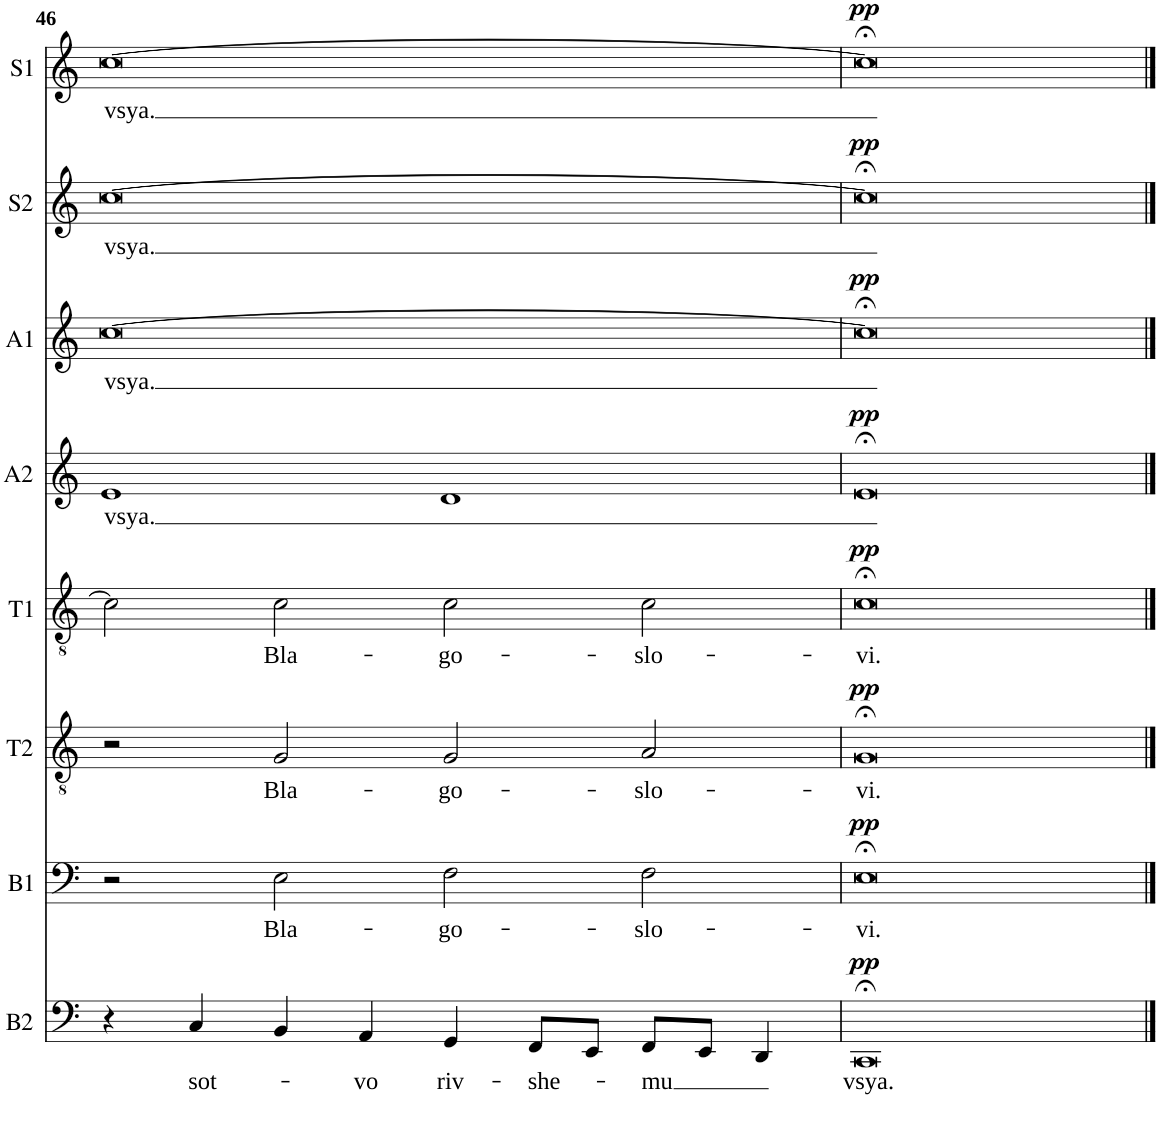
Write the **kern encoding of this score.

**kern	**text	**dynam	**kern	**text	**dynam	**kern	**text	**dynam	**kern	**text	**dynam	**kern	**text	**dynam	**kern	**text	**dynam	**kern	**text	**dynam	**kern	**text	**dynam
*part8	*part8	*part8	*part7	*part7	*part7	*part6	*part6	*part6	*part5	*part5	*part5	*part4	*part4	*part4	*part3	*part3	*part3	*part2	*part2	*part2	*part1	*part1	*part1
*staff8	*staff8	*staff8	*staff7	*staff7	*staff7	*staff6	*staff6	*staff6	*staff5	*staff5	*staff5	*staff4	*staff4	*staff4	*staff3	*staff3	*staff3	*staff2	*staff2	*staff2	*staff1	*staff1	*staff1
*I"Bass 2	*	*	*I"Bass 1	*	*	*I"Ténor 2	*	*	*I"Ténor 1	*	*	*I"Alto 2	*	*	*I"Alto 1	*	*	*I"Soprano 2	*	*	*I"Soprano 1	*	*
*I'B2	*	*	*I'B1	*	*	*I'T2	*	*	*I'T1	*	*	*I'A2	*	*	*I'A1	*	*	*I'S2	*	*	*I'S1	*	*
!!LO:PB:g=z
*clefF4	*	*	*clefF4	*	*	*clefGv2	*	*	*clefGv2	*	*	*clefG2	*	*	*clefG2	*	*	*clefG2	*	*	*clefG2	*	*
*k[]	*	*	*k[]	*	*	*k[]	*	*	*k[]	*	*	*k[]	*	*	*k[]	*	*	*k[]	*	*	*k[]	*	*
*M4/2	*	*	*M4/2	*	*	*M4/2	*	*	*M4/2	*	*	*M4/2	*	*	*M4/2	*	*	*M4/2	*	*	*M4/2	*	*
=46	=46	=46	=46	=46	=46	=46	=46	=46	=46	=46	=46	=46	=46	=46	=46	=46	=46	=46	=46	=46	=46	=46	=46
!	!	!	!	!	!	!	!	!	!	!	!	!	!LO:LY:b	!	!	!LO:LY:b	!	!	!LO:LY:b	!	!	!LO:LY:b	!
4r	.	.	2r	.	.	2r	.	.	2c\]	.	.	1e	vsya.	.	[0cc	vsya.	.	[0cc	vsya.	.	[0cc	vsya.	.
!	!LO:LY:b	!	!	!	!	!	!	!	!	!	!	!	!	!	!	!	!	!	!	!	!	!	!
4C/	sot-	.	.	.	.	.	.	.	.	.	.	.	.	.	.	.	.	.	.	.	.	.	.
!	!	!	!	!LO:LY:b	!	!	!LO:LY:b	!	!	!LO:LY:b	!	!	!	!	!	!	!	!	!	!	!	!	!
4BB/	.	.	2E\	Bla-	.	2G/	Bla-	.	2c\	Bla-	.	.	.	.	.	.	.	.	.	.	.	.	.
!	!LO:LY:b	!	!	!	!	!	!	!	!	!	!	!	!	!	!	!	!	!	!	!	!	!	!
4AA/	-vo	.	.	.	.	.	.	.	.	.	.	.	.	.	.	.	.	.	.	.	.	.	.
!	!LO:LY:b	!	!	!LO:LY:b	!	!	!LO:LY:b	!	!	!LO:LY:b	!	!	!	!	!	!	!	!	!	!	!	!	!
4GG/	riv-	.	2F\	-go-	.	2G/	-go-	.	2c\	-go-	.	1d	.	.	.	.	.	.	.	.	.	.	.
!	!LO:LY:b	!	!	!	!	!	!	!	!	!	!	!	!	!	!	!	!	!	!	!	!	!	!
8FF/L	-she-	.	.	.	.	.	.	.	.	.	.	.	.	.	.	.	.	.	.	.	.	.	.
8EE/J	.	.	.	.	.	.	.	.	.	.	.	.	.	.	.	.	.	.	.	.	.	.	.
!	!LO:LY:b	!	!	!LO:LY:b	!	!	!LO:LY:b	!	!	!LO:LY:b	!	!	!	!	!	!	!	!	!	!	!	!	!
8FF/L	-mu	.	2F\	-slo-	.	2A/	-slo-	.	2c\	-slo-	.	.	.	.	.	.	.	.	.	.	.	.	.
8EE/J	.	.	.	.	.	.	.	.	.	.	.	.	.	.	.	.	.	.	.	.	.	.	.
4DD/	.	.	.	.	.	.	.	.	.	.	.	.	.	.	.	.	.	.	.	.	.	.	.
=47	=47	=47	=47	=47	=47	=47	=47	=47	=47	=47	=47	=47	=47	=47	=47	=47	=47	=47	=47	=47	=47	=47	=47
!	!LO:LY:b	!LO:DY:a	!	!LO:LY:b	!LO:DY:a	!	!LO:LY:b	!LO:DY:a	!	!LO:LY:b	!LO:DY:a	!	!	!LO:DY:a	!	!	!LO:DY:a	!	!	!LO:DY:a	!	!	!LO:DY:a
0CC;<	vsya.	pp	0E;<	-vi.	pp	0G;<	-vi.	pp	0c;<	-vi.	pp	0e;<	.	pp	0cc;<]	.	pp	0cc;<]	.	pp	0cc;<]	.	pp
==	==	==	==	==	==	==	==	==	==	==	==	==	==	==	==	==	==	==	==	==	==	==	==
*-	*-	*-	*-	*-	*-	*-	*-	*-	*-	*-	*-	*-	*-	*-	*-	*-	*-	*-	*-	*-	*-	*-	*-
